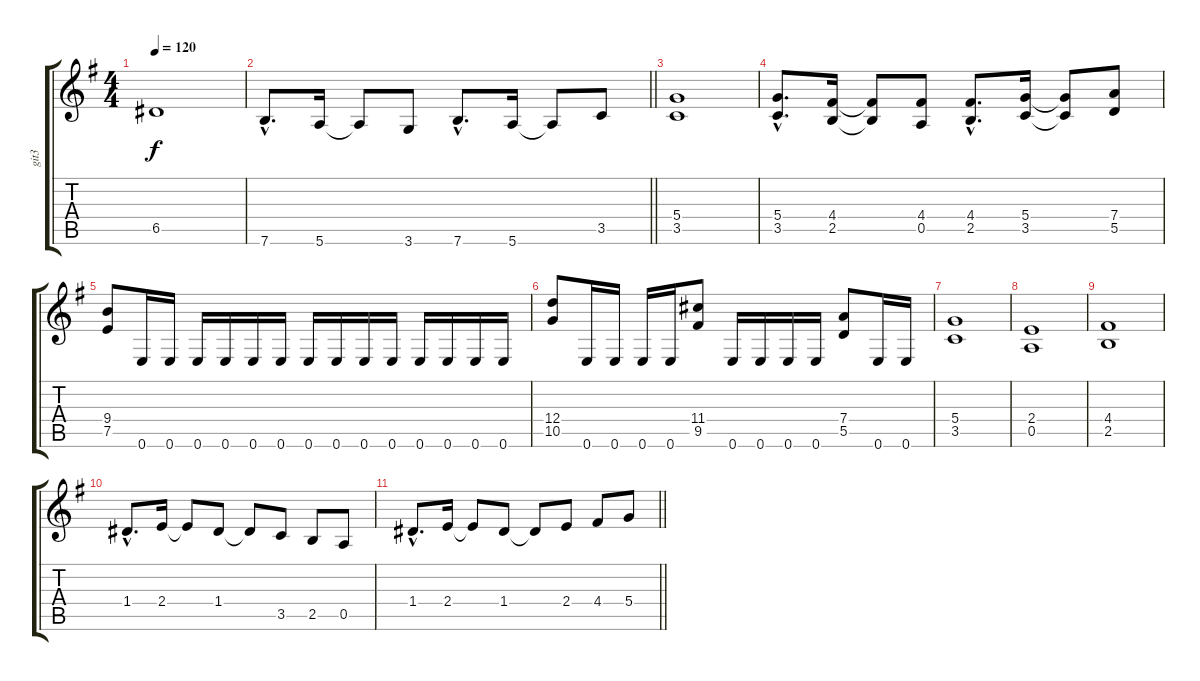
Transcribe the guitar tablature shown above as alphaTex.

\track ("git3" "git3") {instrument distortionguitar}
\staff {score tabs}
\tuning (E4 B3 G3 D3 A2 E2) {hide}
\ts (4 4)
\tempo 120
\clef g2
\ks eminor
6.5.1{dy f} |
\barLineRight lightlight
7.6{hac}.8{d} 5.6.16 5.6{t}.8 3.6.8 7.6{hac}.8{d} 5.6.16 5.6{t}.8 3.5.8 |
(5.4 3.5).1 |
(5.4{hac} 3.5{hac}).8{d} (4.4 2.5).16 (4.4{t} 2.5{t}).8 (4.4 0.5).8 (4.4{hac} 2.5{hac}).8{d} (5.4 3.5).16 (5.4{t} 3.5{t}).8 (7.4 5.5).8 |
(9.4 7.5).8 0.6.16 0.6.16 0.6.16 0.6.16 0.6.16 0.6.16 0.6.16 0.6.16 0.6.16 0.6.16 0.6.16 0.6.16 0.6.16 0.6.16 |
(12.4 10.5).8 0.6.16 0.6.16 0.6.16 0.6.16 (11.4 9.5).8 0.6.16 0.6.16 0.6.16 0.6.16 (7.4 5.5).8 0.6.16 0.6.16 |
(5.4 3.5).1 |
(2.4 0.5).1 |
(4.4 2.5).1 |
1.4{hac}.8{d} 2.4.16 2.4{t}.8 1.4.8 1.4{t}.8 3.5.8 2.5.8 0.5.8 |
\barLineRight lightlight
1.4{hac}.8{d} 2.4.16 2.4{t}.8 1.4.8 1.4{t}.8 2.4.8 4.4.8 5.4.8
